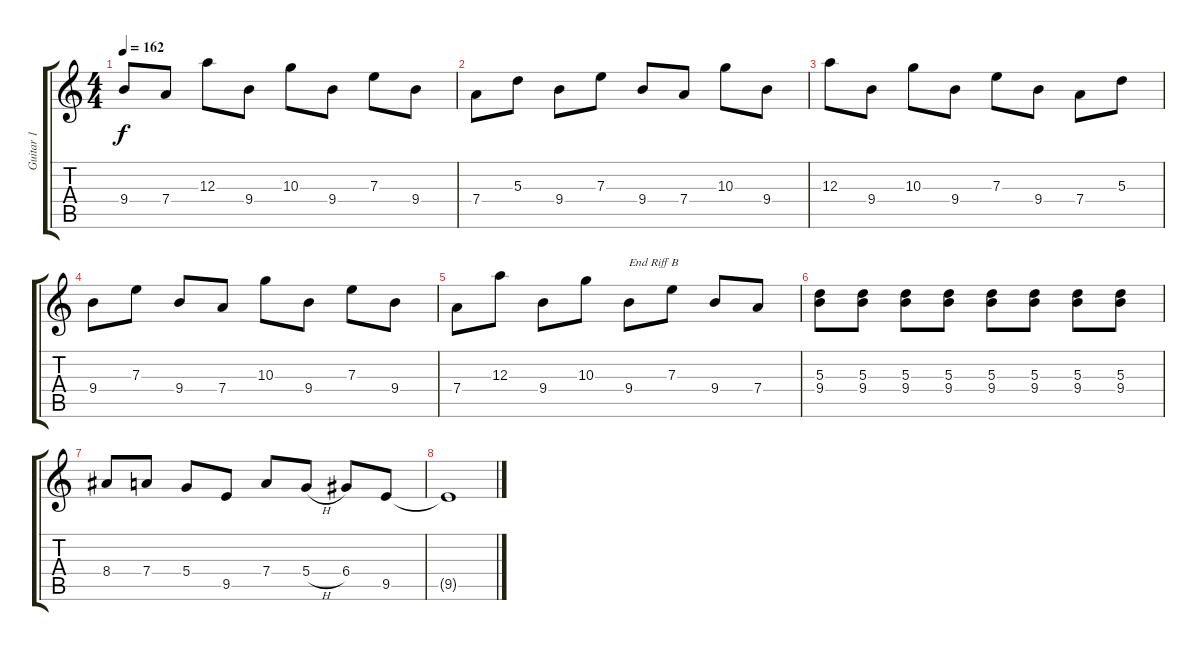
\track ("Guitar 1" "Guitar 1") {instrument acousticguitarsteel}
\staff {score tabs}
\tuning (G4 E4 A3 D3 G2 C2) {hide}
\ts (4 4)
\tempo 162
\clef g2
\ks c
9.4.8{dy f} 7.4.8 12.3.8 9.4.8 10.3.8 9.4.8 7.3.8 9.4.8 |
7.4.8 5.3.8 9.4.8 7.3.8 9.4.8 7.4.8 10.3.8 9.4.8 |
12.3.8 9.4.8 10.3.8 9.4.8 7.3.8 9.4.8 7.4.8 5.3.8 |
9.4.8 7.3.8 9.4.8 7.4.8 10.3.8 9.4.8 7.3.8 9.4.8 |
7.4.8 12.3.8 9.4.8 10.3.8 9.4.8{txt "End Riff B"} 7.3.8 9.4.8 7.4.8 |
(5.3 9.4).8 (5.3 9.4).8 (5.3 9.4).8 (5.3 9.4).8 (5.3 9.4).8 (5.3 9.4).8 (5.3 9.4).8 (5.3 9.4).8 |
8.4.8 7.4.8 5.4.8 9.5.8 7.4.8 5.4{h}.8 6.4.8 9.5.8 |
9.5{t}.1
